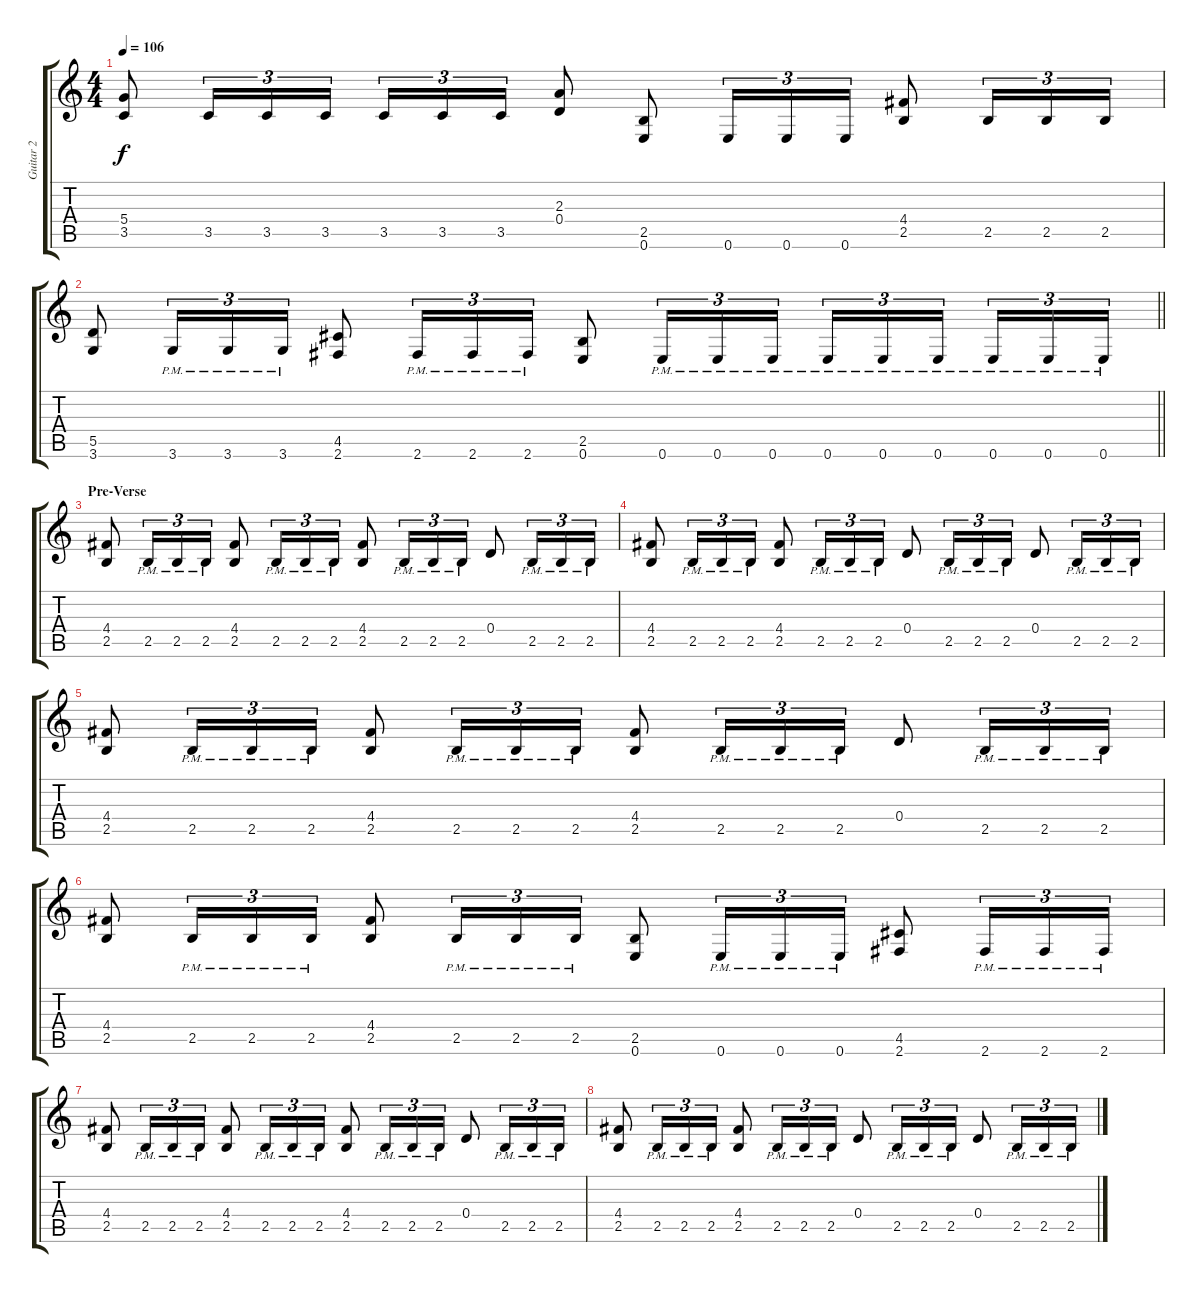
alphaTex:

\track ("Guitar 2" "Guitar 2") {instrument distortionguitar}
\staff {score tabs}
\tuning (E4 B3 G3 D3 A2 E2) {hide}
\ts (4 4)
\tempo 106
\clef g2
\ks c
(5.4 3.5).8{dy f} 3.5.16{tu (3 2)} 3.5.16{tu (3 2)} 3.5.16{tu (3 2)} 3.5.16{tu (3 2)} 3.5.16{tu (3 2)} 3.5.16{tu (3 2)} (2.3 0.4).8 (2.5 0.6).8 0.6.16{tu (3 2)} 0.6.16{tu (3 2)} 0.6.16{tu (3 2)} (4.4 2.5).8 2.5.16{tu (3 2)} 2.5.16{tu (3 2)} 2.5.16{tu (3 2)} |
\barLineRight lightlight
(5.5 3.6).8 3.6{pm}.16{tu (3 2)} 3.6{pm}.16{tu (3 2)} 3.6{pm}.16{tu (3 2)} (4.5 2.6).8 2.6{pm}.16{tu (3 2)} 2.6{pm}.16{tu (3 2)} 2.6{pm}.16{tu (3 2)} (2.5 0.6).8 0.6{pm}.16{tu (3 2)} 0.6{pm}.16{tu (3 2)} 0.6{pm}.16{tu (3 2)} 0.6{pm}.16{tu (3 2)} 0.6{pm}.16{tu (3 2)} 0.6{pm}.16{tu (3 2)} 0.6{pm}.16{tu (3 2)} 0.6{pm}.16{tu (3 2)} 0.6{pm}.16{tu (3 2)} |
\section ("" "Pre-Verse")
(4.4 2.5).8 2.5{pm}.16{tu (3 2)} 2.5{pm}.16{tu (3 2)} 2.5{pm}.16{tu (3 2)} (4.4 2.5).8 2.5{pm}.16{tu (3 2)} 2.5{pm}.16{tu (3 2)} 2.5{pm}.16{tu (3 2)} (4.4 2.5).8 2.5{pm}.16{tu (3 2)} 2.5{pm}.16{tu (3 2)} 2.5{pm}.16{tu (3 2)} 0.4.8 2.5{pm}.16{tu (3 2)} 2.5{pm}.16{tu (3 2)} 2.5{pm}.16{tu (3 2)} |
(4.4 2.5).8 2.5{pm}.16{tu (3 2)} 2.5{pm}.16{tu (3 2)} 2.5{pm}.16{tu (3 2)} (4.4 2.5).8 2.5{pm}.16{tu (3 2)} 2.5{pm}.16{tu (3 2)} 2.5{pm}.16{tu (3 2)} 0.4.8 2.5{pm}.16{tu (3 2)} 2.5{pm}.16{tu (3 2)} 2.5{pm}.16{tu (3 2)} 0.4.8 2.5{pm}.16{tu (3 2)} 2.5{pm}.16{tu (3 2)} 2.5{pm}.16{tu (3 2)} |
(4.4 2.5).8 2.5{pm}.16{tu (3 2)} 2.5{pm}.16{tu (3 2)} 2.5{pm}.16{tu (3 2)} (4.4 2.5).8 2.5{pm}.16{tu (3 2)} 2.5{pm}.16{tu (3 2)} 2.5{pm}.16{tu (3 2)} (4.4 2.5).8 2.5{pm}.16{tu (3 2)} 2.5{pm}.16{tu (3 2)} 2.5{pm}.16{tu (3 2)} 0.4.8 2.5{pm}.16{tu (3 2)} 2.5{pm}.16{tu (3 2)} 2.5{pm}.16{tu (3 2)} |
(4.4 2.5).8 2.5{pm}.16{tu (3 2)} 2.5{pm}.16{tu (3 2)} 2.5{pm}.16{tu (3 2)} (4.4 2.5).8 2.5{pm}.16{tu (3 2)} 2.5{pm}.16{tu (3 2)} 2.5{pm}.16{tu (3 2)} (2.5 0.6).8 0.6{pm}.16{tu (3 2)} 0.6{pm}.16{tu (3 2)} 0.6{pm}.16{tu (3 2)} (4.5 2.6).8 2.6{pm}.16{tu (3 2)} 2.6{pm}.16{tu (3 2)} 2.6{pm}.16{tu (3 2)} |
(4.4 2.5).8 2.5{pm}.16{tu (3 2)} 2.5{pm}.16{tu (3 2)} 2.5{pm}.16{tu (3 2)} (4.4 2.5).8 2.5{pm}.16{tu (3 2)} 2.5{pm}.16{tu (3 2)} 2.5{pm}.16{tu (3 2)} (4.4 2.5).8 2.5{pm}.16{tu (3 2)} 2.5{pm}.16{tu (3 2)} 2.5{pm}.16{tu (3 2)} 0.4.8 2.5{pm}.16{tu (3 2)} 2.5{pm}.16{tu (3 2)} 2.5{pm}.16{tu (3 2)} |
(4.4 2.5).8 2.5{pm}.16{tu (3 2)} 2.5{pm}.16{tu (3 2)} 2.5{pm}.16{tu (3 2)} (4.4 2.5).8 2.5{pm}.16{tu (3 2)} 2.5{pm}.16{tu (3 2)} 2.5{pm}.16{tu (3 2)} 0.4.8 2.5{pm}.16{tu (3 2)} 2.5{pm}.16{tu (3 2)} 2.5{pm}.16{tu (3 2)} 0.4.8 2.5{pm}.16{tu (3 2)} 2.5{pm}.16{tu (3 2)} 2.5{pm}.16{tu (3 2)}
